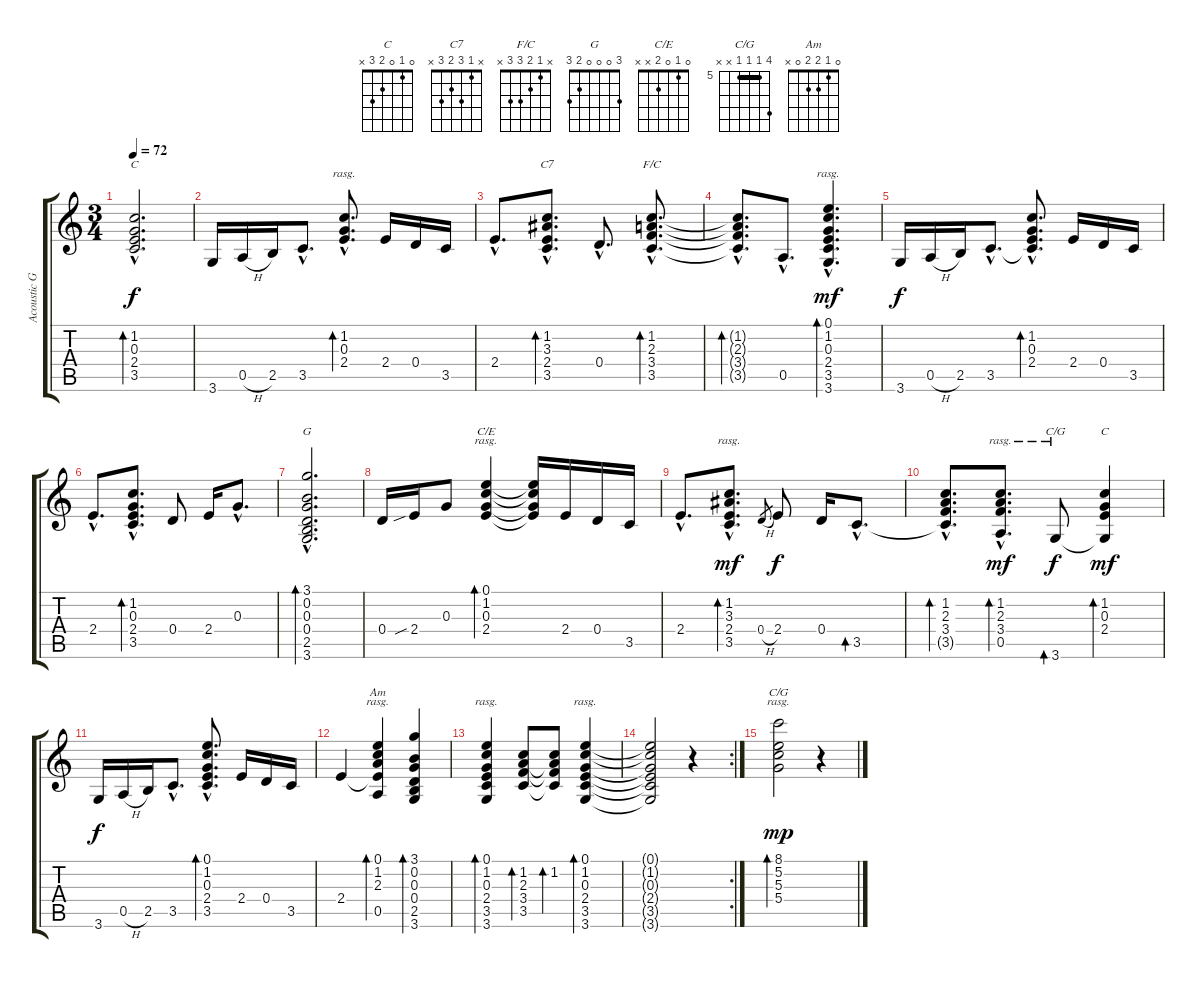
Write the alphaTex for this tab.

\track ("Acoustic Guitar Standard EADGBE" "Acoustic G") {instrument acousticguitarsteel}
\staff {score tabs}
\tuning (E4 B3 G3 D3 A2 E2) {hide}
\chord ("C" x 1 0 2 3 x)
\chord ("C7" x 1 3 2 3 x)
\chord ("F/C" x 1 2 3 3 x)
\chord ("G" 3 0 0 0 2 3)
\chord ("C/E" 0 1 0 2 x x)
\chord ("C/G" 0 1 0 2 3 3)
\chord ("C" 0 1 0 2 3 x)
\chord ("Am" 0 1 2 2 0 x)
\chord ("C/G" 8 5 5 5 x x) {firstfret 5 barre 5}
\ts (3 4)
\tempo 72
\clef g2
\ks c
(1.2{hac} 0.3{hac} 2.4{hac} 3.5{hac}).2{d bd 480 ch "C" dy f} |
3.6.16 0.5{h}.16 2.5.16 3.5{hac}.8{d} (1.2{hac} 0.3{hac} 2.4{hac}).8{d bd 120 rasg ii} 2.4.16 0.4.16 3.5.16 |
2.4{hac}.8{d} (1.2{hac} 3.3{hac} 2.4{hac} 3.5{hac}).8{d bd 120 ch "C7"} 0.4{hac}.8{d} (1.2{hac} 2.3{hac} 3.4{hac} 3.5{hac}).8{d bd 240 ch "F/C"} |
(1.2{hac t} 2.3{hac t} 3.4{hac t} 3.5{hac t}).8{d bd 480} 0.5{hac}.8{d} (0.1{hac} 1.2{hac} 0.3{hac} 2.4{hac} 3.5{hac} 3.6{hac}).4{d bd 120 rasg ii dy mf} |
3.6.16{dy f} 0.5{h}.16 2.5.16 3.5{hac}.8{d} (1.2{hac} 0.3{hac} 2.4{hac} 3.5{hac t}).8{d bd 120} 2.4.16 0.4.16 3.5.16 |
2.4{hac}.8{d} (1.2{hac} 0.3{hac} 2.4{hac} 3.5{hac}).8{d bd 120} 0.4.8 2.4.16 0.3{hac}.8{d} |
(3.1{hac} 0.2{hac} 0.3{hac} 0.4{hac} 2.5{hac} 3.6{hac}).2{d bd 240 ch "G"} |
0.4.16 2.4{sib}.16 0.3.8 (0.1 1.2 0.3 2.4).4{bd 120 ch "C/E" rasg ii} (0.1{t} 1.2{t} 0.3{t} 2.4{t}).16 2.4.16 0.4.16 3.5.16 |
2.4{hac}.8{d} (1.2{hac} 3.3{hac} 2.4{hac} 3.5{hac}).8{d bd 120 rasg ii dy mf} 0.4{h}.8{gr} 2.4.8{dy f} 0.4.16 3.5{hac}.8{d bd 240} |
(1.2{hac} 2.3{hac} 3.4{hac} 3.5{hac t}).8{d bd 480} (1.2{hac} 2.3{hac} 3.4{hac} 0.5{hac}).8{d bd 120 rasg ii dy mf} 3.6.8{bd 240 ch "C/G" rasg ii dy f} (1.2 0.3 2.4 3.6{t}).4{bd 240 ch "C" dy mf} |
3.6.16{dy f} 0.5{h}.16 2.5.16 3.5{hac}.8{d} (0.1{hac} 1.2{hac} 0.3{hac} 2.4{hac} 3.5{hac}).8{d bd 240} 2.4.16 0.4.16 3.5.16 |
2.4.4 (0.1 1.2 2.3 2.4{t} 0.5).4{bd 120 ch "Am" rasg ii} (3.1 0.2 0.3 0.4 2.5 3.6).4{bd 240} |
(0.1 1.2 0.3 2.4 3.5 3.6).4{bd 240 rasg ii} (1.2 2.3 3.4 3.5).8{bd 60} (1.2 2.3{t} 3.4{t} 3.5{t}).8{bd 60} (0.1 1.2 0.3 2.4 3.5 3.6).4{bd 240 rasg ii} |
\rc 2
(0.1{t} 1.2{t} 0.3{t} 2.4{t} 3.5{t} 3.6{t}).2 r.4 |
(8.1 5.2 5.3 5.4).2{bd 240 ch "C/G" rasg ii dy mp} r.4
